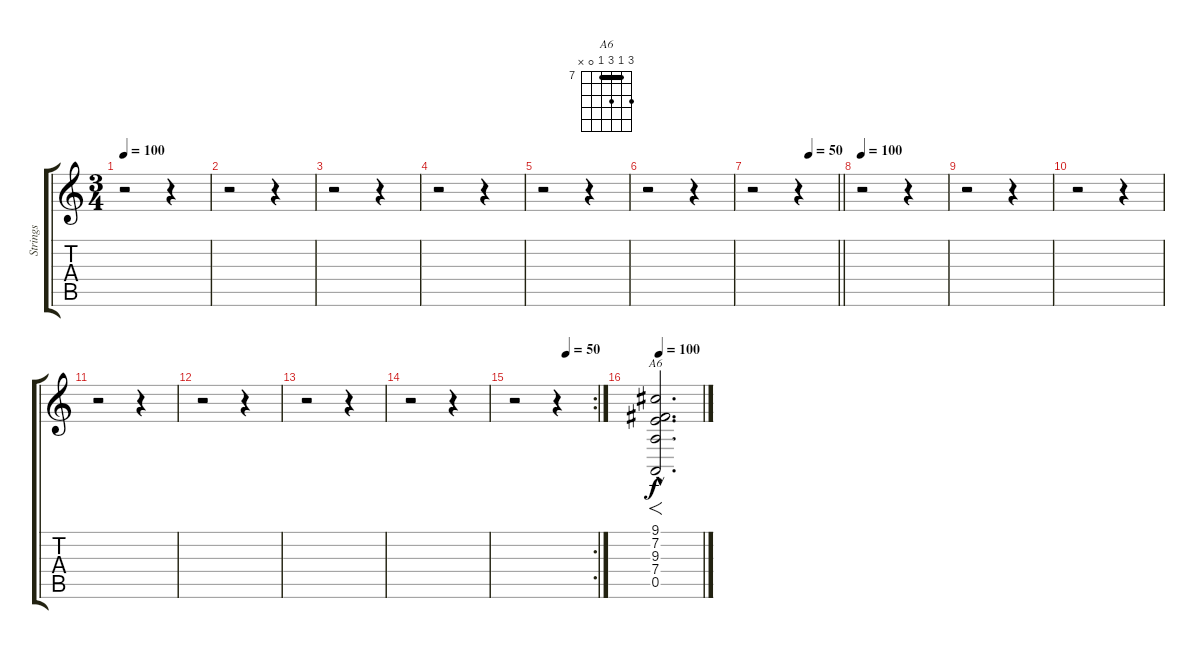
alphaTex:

\track ("Strings" "Strings") {instrument synthstrings1}
\staff {score tabs}
\tuning (E4 B3 G3 D3 A2 E2) {hide}
\chord ("A6" 9 7 9 7 0 x) {firstfret 7 barre 7}
\ts (3 4)
\tempo 100
\clef g2
\ks c
r.2{dy f} r.4 |
r.2 r.4 |
r.2 r.4 |
r.2 r.4 |
r.2 r.4 |
r.2 r.4 |
\tempo (50 0.6666666666666666)
\barLineRight lightlight
r.2 r.4 |
\tempo 100
r.2 r.4 |
r.2 r.4 |
r.2 r.4 |
r.2 r.4 |
r.2 r.4 |
r.2 r.4 |
r.2 r.4 |
\rc 2
\tempo (50 0.6666666666666666)
r.2 r.4 |
\tempo 100
(9.1{hac} 7.2{hac} 9.3{hac} 7.4{hac} 0.5{hac}).2{f d ch "A6" volume 9}
